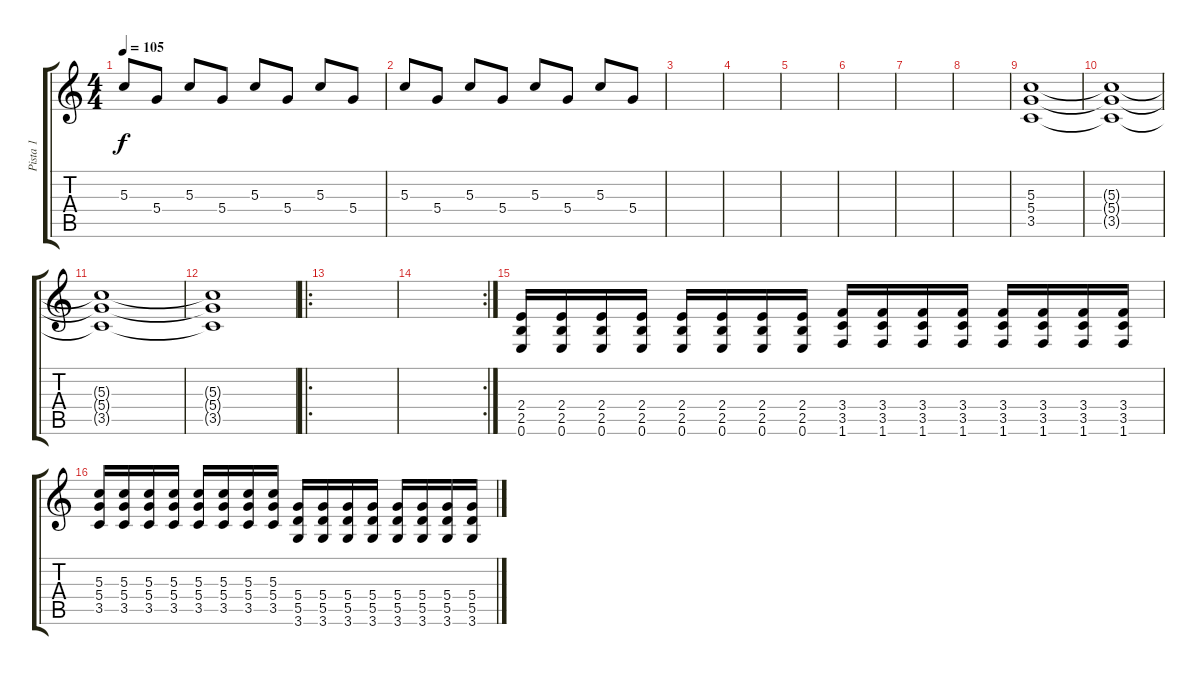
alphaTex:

\track ("Pista 1" "Pista 1") {instrument electricguitarclean}
\staff {score tabs}
\tuning (E4 B3 G3 D3 A2 E2) {hide}
\ts (4 4)
\tempo 105
\clef g2
\ks c
5.3.8{dy f} 5.4.8 5.3.8 5.4.8 5.3.8 5.4.8 5.3.8 5.4.8 |
5.3.8 5.4.8 5.3.8 5.4.8 5.3.8 5.4.8 5.3.8 5.4.8 |
|
|
|
|
|
|
(5.3 5.4 3.5).1 |
(5.3{t} 5.4{t} 3.5{t}).1 |
(5.3{t} 5.4{t} 3.5{t}).1 |
(5.3{t} 5.4{t} 3.5{t}).1 |
\ro
|
\rc 2
|
(2.4 2.5 0.6).16 (2.4 2.5 0.6).16 (2.4 2.5 0.6).16 (2.4 2.5 0.6).16 (2.4 2.5 0.6).16 (2.4 2.5 0.6).16 (2.4 2.5 0.6).16 (2.4 2.5 0.6).16 (3.4 3.5 1.6).16 (3.4 3.5 1.6).16 (3.4 3.5 1.6).16 (3.4 3.5 1.6).16 (3.4 3.5 1.6).16 (3.4 3.5 1.6).16 (3.4 3.5 1.6).16 (3.4 3.5 1.6).16 |
(5.3 5.4 3.5).16 (5.3 5.4 3.5).16 (5.3 5.4 3.5).16 (5.3 5.4 3.5).16 (5.3 5.4 3.5).16 (5.3 5.4 3.5).16 (5.3 5.4 3.5).16 (5.3 5.4 3.5).16 (5.4 5.5 3.6).16 (5.4 5.5 3.6).16 (5.4 5.5 3.6).16 (5.4 5.5 3.6).16 (5.4 5.5 3.6).16 (5.4 5.5 3.6).16 (5.4 5.5 3.6).16 (5.4 5.5 3.6).16
